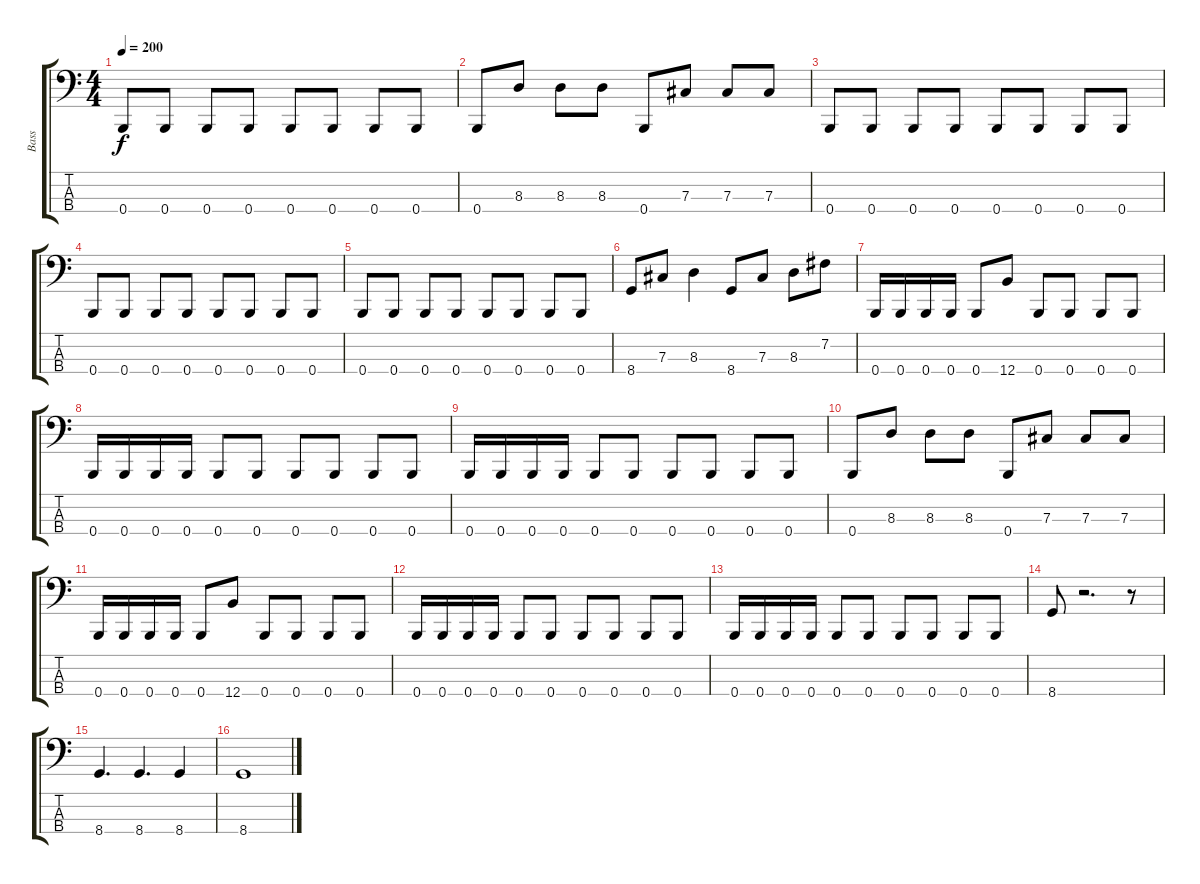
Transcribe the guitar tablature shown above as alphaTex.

\track ("Bass" "Bass") {instrument electricbasspick}
\staff {score tabs}
\tuning (E2 B1 Gb1 B0) {hide}
\ts (4 4)
\tempo 200
\clef f4
\ks c
0.4.8{dy f} 0.4.8 0.4.8 0.4.8 0.4.8 0.4.8 0.4.8 0.4.8 |
0.4.8 8.3.8 8.3.8 8.3.8 0.4.8 7.3.8 7.3.8 7.3.8 |
0.4.8 0.4.8 0.4.8 0.4.8 0.4.8 0.4.8 0.4.8 0.4.8 |
0.4.8 0.4.8 0.4.8 0.4.8 0.4.8 0.4.8 0.4.8 0.4.8 |
0.4.8 0.4.8 0.4.8 0.4.8 0.4.8 0.4.8 0.4.8 0.4.8 |
8.4.8 7.3.8 8.3.4 8.4.8 7.3.8 8.3.8 7.2.8 |
0.4.16 0.4.16 0.4.16 0.4.16 0.4.8 12.4.8 0.4.8 0.4.8 0.4.8 0.4.8 |
0.4.16 0.4.16 0.4.16 0.4.16 0.4.8 0.4.8 0.4.8 0.4.8 0.4.8 0.4.8 |
0.4.16 0.4.16 0.4.16 0.4.16 0.4.8 0.4.8 0.4.8 0.4.8 0.4.8 0.4.8 |
0.4.8 8.3.8 8.3.8 8.3.8 0.4.8 7.3.8 7.3.8 7.3.8 |
0.4.16 0.4.16 0.4.16 0.4.16 0.4.8 12.4.8 0.4.8 0.4.8 0.4.8 0.4.8 |
0.4.16 0.4.16 0.4.16 0.4.16 0.4.8 0.4.8 0.4.8 0.4.8 0.4.8 0.4.8 |
0.4.16 0.4.16 0.4.16 0.4.16 0.4.8 0.4.8 0.4.8 0.4.8 0.4.8 0.4.8 |
8.4.8 r.2{d} r.8 |
8.4.4{d} 8.4.4{d} 8.4.4 |
8.4.1
